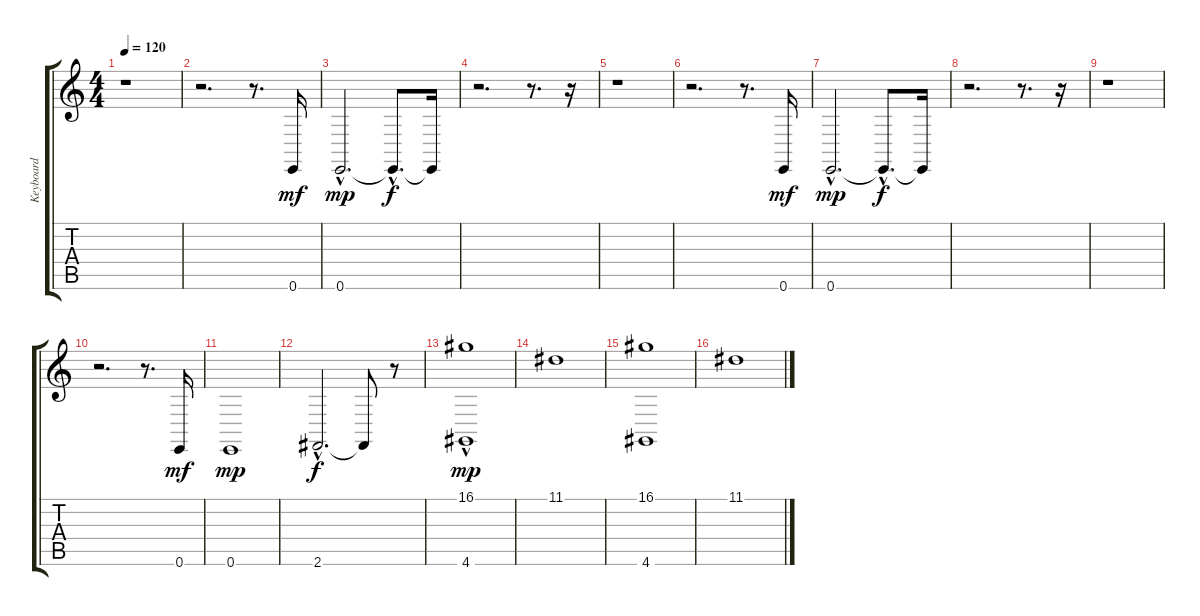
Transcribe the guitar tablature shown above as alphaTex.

\track ("Keyboard" "Keyboard") {instrument synthstrings1}
\staff {score tabs}
\tuning (E4 B3 G3 D3 A2 E2) {hide}
\ts (4 4)
\tempo 120
\clef g2
\ks c
r.1{dy f} |
r.2{d} r.8{d} 0.6.16{dy mf} |
0.6{hac}.2{d dy mp} 0.6{hac t}.8{d dy f} 0.6{t}.16 |
r.2{d} r.8{d} r.16 |
r.1 |
r.2{d} r.8{d} 0.6.16{dy mf} |
0.6{hac}.2{d dy mp} 0.6{hac t}.8{d dy f} 0.6{t}.16 |
r.2{d} r.8{d} r.16 |
r.1 |
r.2{d} r.8{d} 0.6.16{dy mf} |
0.6.1{dy mp} |
2.6{hac}.2{d dy f} 2.6{t}.8 r.8 |
(16.1 4.6{hac}).1{dy mp} |
11.1.1 |
(16.1 4.6).1 |
11.1.1
